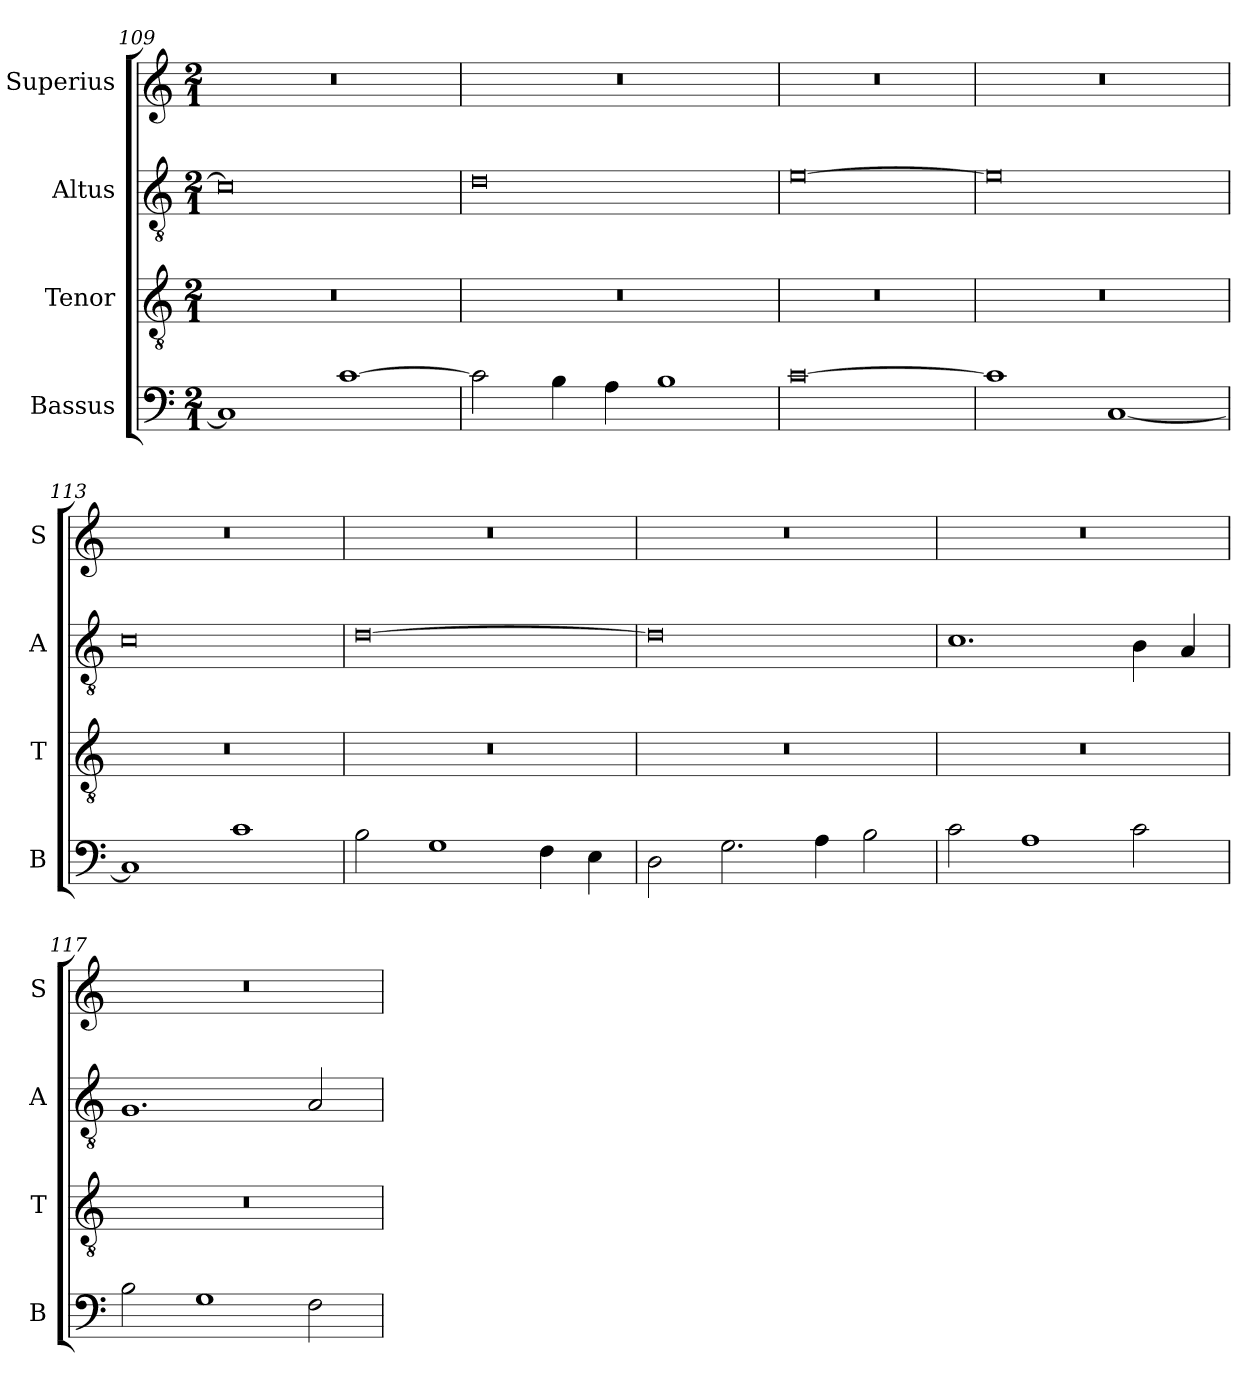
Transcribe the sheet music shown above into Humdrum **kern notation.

**kern	**kern	**kern	**kern
*part4	*part3	*part2	*part1
*staff4	*staff3	*staff2	*staff1
*I"Bassus	*I"Tenor	*I"Altus	*I"Superius
*I'B	*I'T	*I'A	*I'S
*clefF4	*clefGv2	*clefGv2	*clefG2
*k[]	*k[]	*k[]	*k[]
*M2/1	*M2/1	*M2/1	*M2/1
=109	=109	=109	=109
1C]	0r	0c]	0r
[1c	.	.	.
=110	=110	=110	=110
2c\]	0r	0d	0r
4B\	.	.	.
4A\	.	.	.
1B	.	.	.
=111	=111	=111	=111
[0c	0r	[0e	0r
=112	=112	=112	=112
1c]	0r	0e]	0r
[1C	.	.	.
=113	=113	=113	=113
1C]	0r	0c	0r
1c	.	.	.
=114	=114	=114	=114
2B\	0r	[0d	0r
1G	.	.	.
4F\	.	.	.
4E\	.	.	.
=115	=115	=115	=115
2D\	0r	0d]	0r
2.G\	.	.	.
4A\	.	.	.
2B\	.	.	.
=116	=116	=116	=116
2c\	0r	1.c	0r
1A	.	.	.
2c\	.	4B\	.
.	.	4A/	.
=117	=117	=117	=117
2B\	0r	1.G	0r
1G	.	.	.
2F\	.	2A/	.
=	=	=	=
*-	*-	*-	*-
